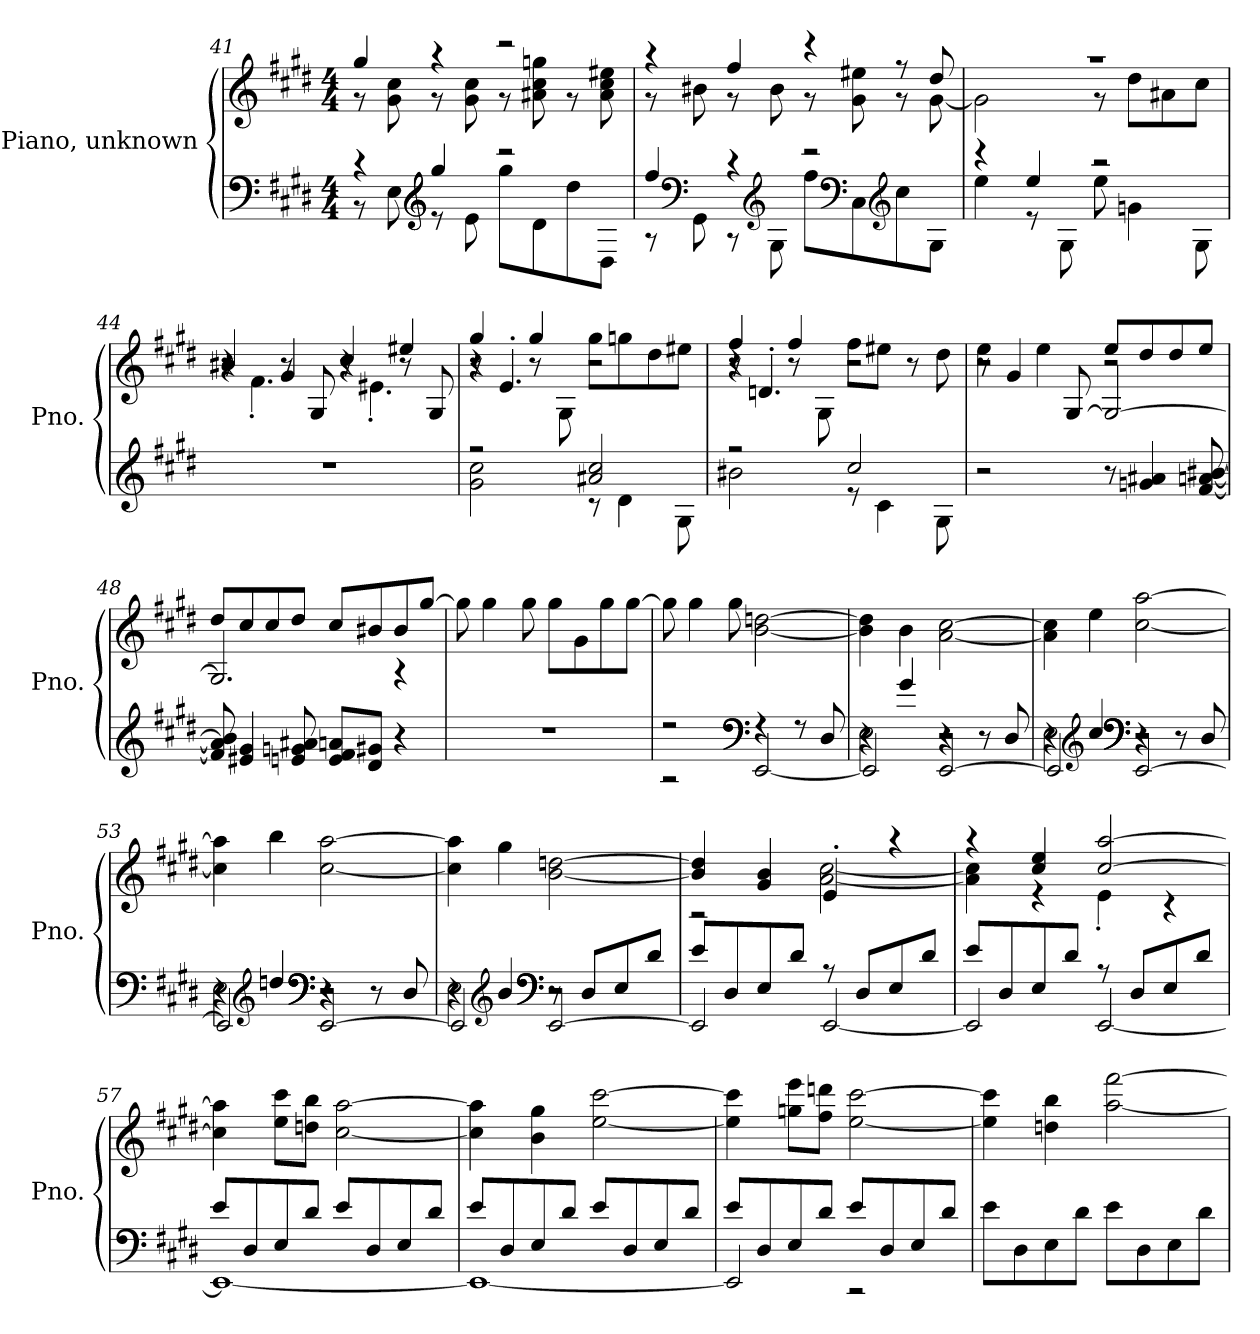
**kern	**kern
*part1	*part1
*staff2	*staff1
*I"Piano, unknown	*
*I'Pno.	*
*clefF4	*clefG2
*k[f#c#g#d#]	*k[f#c#g#d#]
*M4/4	*M4/4
=41	=41
*^	*^
4r	8r	4gg#/	8r
.	8E\	.	8g#\ 8cc#\
*clefG2	*	*	*
4gg#/	8r	4r	8r
.	8e\	.	8g#\ 8cc#\
2r	8gg#\L	2r	8r
.	8d#\	.	8a#X\ 8cc#\ 8ggn\
.	8dd#\	.	8r
.	8D#\J	.	8a#\ 8cc#\ 8ee#X\
=42	=42	=42	=42
4ff#/	8r	4r	8r
*clefF4	*	*	*
.	8GG#\	.	8b#X\
4r	8r	4ff#/	8r
*clefG2	*	*	*
.	8G#\	.	8b#\
2r	8ff#\L	4r	8r
*clefF4	*	*	*
.	8C#\	.	8g#\ 8ee#X\
*clefG2	*	*	*
.	8cc#\	8r	8r
.	8G#\J	8dd#/	[8g#\
!!LO:LB:g=z	!!
=43	=43	=43	=43
4r	4ee\	1r	2g#\]
4ee/	8r	.	.
.	8G#\	.	.
2r	8ee\	.	8r
.	4gn\	.	8dd#\L
.	.	.	8a#X\
.	8G#\	.	8cc#\J
*v	*v	*	*
=44	=44	=44
*	*	*^
1r	4b#X/	8r	4r
.	.	4.f#'\	.
.	4g#/	.	8r
.	.	.	8G#/
.	4cc#/	8r	4r
.	.	4.e#X'\	.
.	4ee#X/	.	8r
.	.	.	8G#/
=45	=45	=45	=45
*^	*	*	*
2r	2g#\ 2cc#\	4gg#/	4r	8r
.	.	.	.	4.e'/
.	.	4gg#/	8r	.
.	.	.	8G#\	.
2a#X/ 2cc#/	8r	2r	8gg#\L	2r
.	4d#\	.	8ggn\	.
.	.	.	8dd#\	.
.	8G#\	.	8ee#X\J	.
=46	=46	=46	=46	=46
2r	2b#X\	4ff#/	4r	8r
.	.	.	.	4.dn'/
.	.	4ff#/	8r	.
.	.	.	8G#\	.
2cc#/	8r	2r	8ff#\L	2r
.	4c#\	.	8ee#X\J	.
.	.	.	8r	.
.	8G#\	.	8dd#\	.
*v	*v	*	*	*
!!LO:LB:g=z	!!	!!
=47	=47	=47	=47
2r	2r	4ee\	8r
.	.	.	4g#/
.	.	4ee\	.
.	.	.	[8G#/
8r	8ee/L	2r	2G#/_
4gn/ 4a#X/	8dd#/	.	.
.	8dd#/	.	.
[8f#/ [8an/ [8b#X/	8ee/J	.	.
*	*	*v	*v
=48	=48	=48
8f#/] 8a/] 8b#/]	8dd#/L	2.G#/]
4e#X/ 4g#/	8cc#/	.
.	8cc#/	.
8en/ 8gn/ 8a#X/	8dd#/J	.
8e/ 8f#/ 8an/L	8cc#/L	.
8d#/ 8g#X/J	8b#X/	.
4r	8b#/	4r
.	[8gg#/J	.
*	*v	*v
=49	=49
1r	8gg#\]
.	4gg#\
.	8gg#\
.	8gg#\L
.	8g#\
.	8gg#\
.	[8gg#\J
=50	=50
*^	*
2r	2r	8gg#\]
.	.	4gg#\
.	.	8gg#\
*clefF4	*	*
4r	[2EE/	[2b\ [2ddn\
8r	.	.
8D#/	.	.
!!LO:LB:g=z
=51	=51	=51
*	*^	*
4r	2E\	2EE/]	4b\] 4dd\]
4g#/	.	.	4b\
4r	2r	[2EE/	[2a\ [2cc#\
8r	.	.	.
8D#/	.	.	.
=52	=52	=52	=52
4r	2E\	2EE/]	4a\] 4cc#\]
*clefG2	*	*	*
4cc#/	.	.	4ee\
*clefF4	*	*	*
4r	2r	[2EE/	[2cc#\ [2aa\
8r	.	.	.
8D#/	.	.	.
=53	=53	=53	=53
4r	2E\	2EE/]	4cc#\] 4aa\]
*clefG2	*	*	*
4ddn/	.	.	4bb\
*clefF4	*	*	*
4r	2r	[2EE/	[2cc#\ [2aa\
8r	.	.	.
8D#/	.	.	.
=54	=54	=54	=54
4r	2E\	2EE/]	4cc#\] 4aa\]
*clefG2	*	*	*
4b/	.	.	4gg#\
*clefF4	*	*	*
8r	2r	[2EE/	[2b\ [2ddn\
8D#/L	.	.	.
8E/	.	.	.
8d#/J	.	.	.
*	*v	*v	*
!!LO:LB:g=z
=55	=55	=55
*	*	*^
8e/L	2EE/]	4b/] 4dd/]	2r
8D#/	.	.	.
8E/	.	4g#/ 4b/	.
8d#/J	.	.	.
8r	[2EE/	4e'/	[2a\ [2cc#\
8D#/L	.	.	.
8E/	.	4r	.
8d#/J	.	.	.
=56	=56	=56	=56
8e/L	2EE/]	4r	4a\] 4cc#\]
8D#/	.	.	.
8E/	.	4cc#/ 4ee/	4r
8d#/J	.	.	.
8r	[2EE/	[2cc#/ [2aa/	4e'\
8D#/L	.	.	.
8E/	.	.	4r
8d#/J	.	.	.
*	*	*v	*v
=57	=57	=57
8e/L	1EE_	4cc#\] 4aa\]
8D#/	.	.
8E/	.	8ee\ 8ccc#\L
8d#/J	.	8ddn\ 8bb\J
8e/L	.	[2cc#\ [2aa\
8D#/	.	.
8E/	.	.
8d#/J	.	.
=58	=58	=58
8e/L	1EE_	4cc#\] 4aa\]
8D#/	.	.
8E/	.	4b\ 4gg#\
8d#/J	.	.
8e/L	.	[2ee\ [2ccc#\
8D#/	.	.
8E/	.	.
8d#/J	.	.
!!LO:PB:g=z
=59	=59	=59
8e/L	2EE/]	4ee\] 4ccc#\]
8D#/	.	.
8E/	.	8ggn\ 8eee\L
8d#/J	.	8ff#\ 8dddn\J
8e/L	2r	[2ee\ [2ccc#\
8D#/	.	.
8E/	.	.
8d#/J	.	.
*v	*v	*
=60	=60
8e\L	4ee\] 4ccc#\]
8D#\	.
8E\	4ddn\ 4bb\
8d#\J	.
8e\L	[2aa\ [2fff#\
8D#\	.
8E\	.
8d#\J	.
=	=
*-	*-
